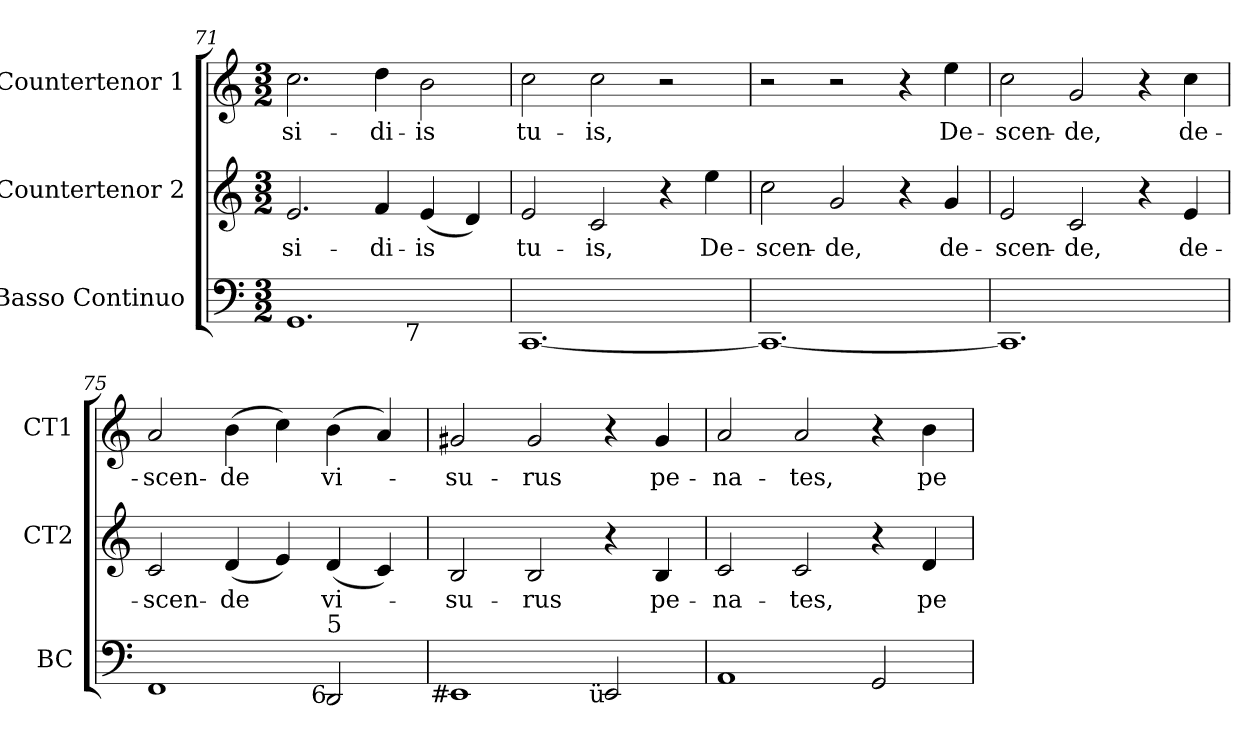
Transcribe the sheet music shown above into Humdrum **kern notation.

**kern	**kern	**text	**kern	**text
*part3	*part2	*part2	*part1	*part1
*staff3	*staff2	*staff2	*staff1	*staff1
*I"Basso Continuo	*I"Countertenor 2	*	*I"Countertenor 1	*
*I'BC	*I'CT2	*	*I'CT1	*
!!LO:PB:g=z
*clefF4	*clefG2	*	*clefG2	*
*k[]	*k[]	*	*k[]	*
*C:	*C:	*	*C:	*
*M3/2	*M3/2	*	*M3/2	*
=71	=71	=71	=71	=71
!	!	!LO:LY:b:color=#000000	!	!
!LO:TX:b:rj:t=6	!	!	!	!
!LO:TX:t=4	!	!	!	!
!	!	!	!	!LO:LY:b:color=#000000
*^	*	*	*	*
1.GGi	1ryy	2.ei/	-si-	2.cci\	-si-
!	!	!	!LO:LY:b:color=#000000	!	!
!	!	!	!	!	!LO:LY:b:color=#000000
.	.	4fi/	-di-	4ddi\	-di-
!	!	!	!LO:LY:b:color=#000000	!	!
!	!LO:TX:b:rj:t=7	!	!	!	!
!	!	!	!	!	!LO:LY:b:color=#000000
.	2ryy	(4ei/	-is	2bi\	-is
.	.	4di/)	.	.	.
*v	*v	*	*	*	*
=72	=72	=72	=72	=72
*^	*	*	*	*
!	!	!	!LO:LY:b:color=#000000	!	!
*v	*v	*	*	*	*
*^	*	*	*	*
!	!	!	!	!	!LO:LY:b:color=#000000
*v	*v	*	*	*	*
[<1.CCi	2ei/	tu-	2cci\	tu-
!	!	!LO:LY:b:color=#000000	!	!
!	!	!	!	!LO:LY:b:color=#000000
.	2ci/	-is,	2cci\	-is,
.	4r	.	2r	.
!	!	!LO:LY:b:color=#000000	!	!
.	4eei\	De-	.	.
=73	=73	=73	=73	=73
!	!	!LO:LY:b:color=#000000	!	!
1.CCi_<	2cci\	-scen-	2r	.
!	!	!LO:LY:b:color=#000000	!	!
.	2gi/	-de,	2r	.
.	4r	.	4r	.
!	!	!LO:LY:b:color=#000000	!	!
!	!	!	!	!LO:LY:b:color=#000000
.	4gi/	de-	4eei\	De-
=74	=74	=74	=74	=74
!	!	!LO:LY:b:color=#000000	!	!
!	!	!	!	!LO:LY:b:color=#000000
1.CCi]	2ei/	-scen-	2cci\	-scen-
!	!	!LO:LY:b:color=#000000	!	!
!	!	!	!	!LO:LY:b:color=#000000
.	2ci/	-de,	2gi/	-de,
.	4r	.	4r	.
!	!	!LO:LY:b:color=#000000	!	!
!	!	!	!	!LO:LY:b:color=#000000
.	4ei/	de-	4cci\	de-
!!LO:LB:g=z
=75	=75	=75	=75	=75
!	!	!LO:LY:b:color=#000000	!	!
!	!	!	!	!LO:LY:b:color=#000000
1FFi	2ci/	-scen-	2ai/	-scen-
!	!	!LO:LY:b:color=#000000	!	!
!	!	!	!	!LO:LY:b:color=#000000
.	(4di/	-de	(4bi\	-de
.	4ei/)	.	4cci\)	.
!	!	!LO:LY:b:color=#000000	!	!
!LO:TX:b:rj:t=6	!	!	!	!
!LO:TX:t=5	!	!	!	!
!	!	!	!	!LO:LY:b:color=#000000
2DDi/	(4di/	vi-	(4bi\	vi-
.	4ci/)	.	4ai/)	.
=76	=76	=76	=76	=76
!	!	!LO:LY:b:color=#000000	!	!
!LO:TX:b:rj:t=#	!	!	!	!
!	!	!	!	!LO:LY:b:color=#000000
1EEi	2Bi/	-su-	2g#Xi/	-su-
!	!	!LO:LY:b:color=#000000	!	!
!	!	!	!	!LO:LY:b:color=#000000
.	2Bi/	-rus	2g#i/	-rus
!LO:TX:b:rj:t=ü	!	!	!	!
2EEi/	4r	.	4r	.
!	!	!LO:LY:b:color=#000000	!	!
!	!	!	!	!LO:LY:b:color=#000000
.	4Bi/	pe-	4g#i/	pe-
=77	=77	=77	=77	=77
!	!	!LO:LY:b:color=#000000	!	!
!	!	!	!	!LO:LY:b:color=#000000
1AAi	2ci/	-na-	2ai/	-na-
!	!	!LO:LY:b:color=#000000	!	!
!	!	!	!	!LO:LY:b:color=#000000
.	2ci/	-tes,	2ai/	-tes,
2GGi/	4r	.	4r	.
!	!	!LO:LY:b:color=#000000	!	!
!	!	!	!	!LO:LY:b:color=#000000
.	4di/	pe-	4bi\	pe-
=	=	=	=	=
*-	*-	*-	*-	*-
